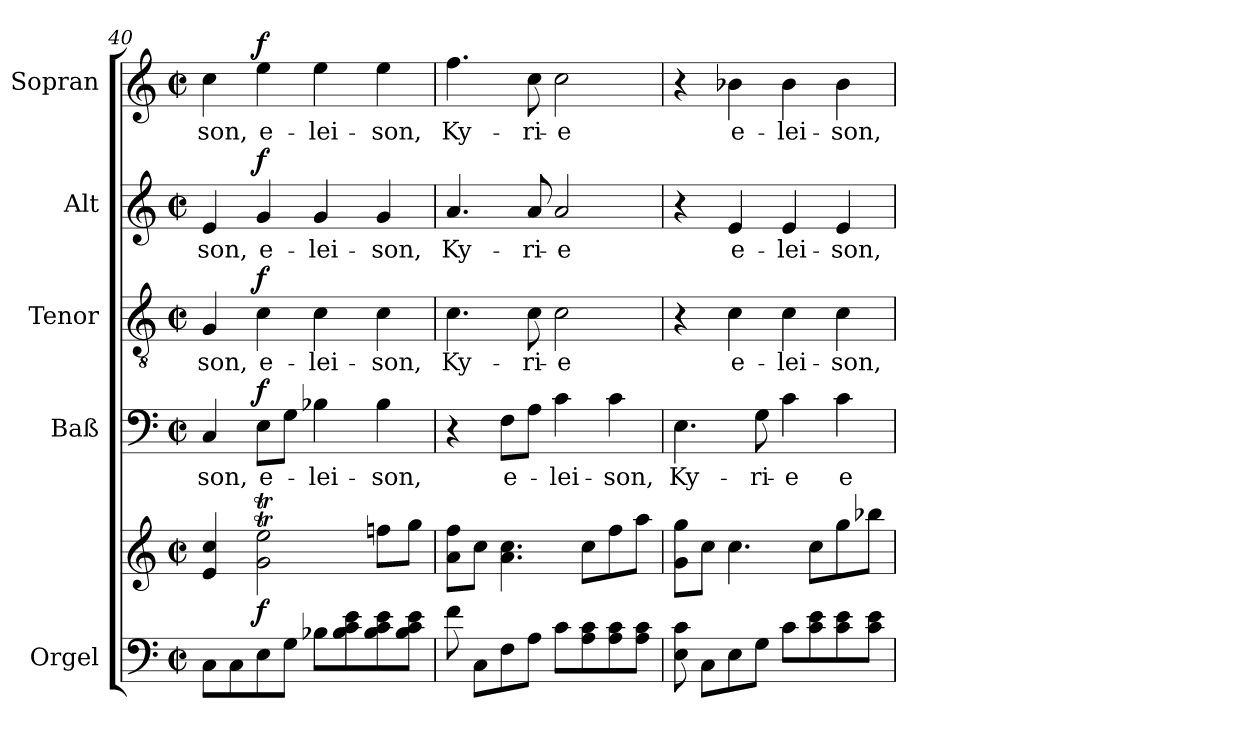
**kern	**kern	**dynam	**kern	**text	**dynam	**kern	**text	**dynam	**kern	**text	**dynam	**kern	**text	**dynam
*part5	*part5	*part5	*part4	*part4	*part4	*part3	*part3	*part3	*part2	*part2	*part2	*part1	*part1	*part1
*staff6	*staff5	*staff5/6	*staff4	*staff4	*staff4	*staff3	*staff3	*staff3	*staff2	*staff2	*staff2	*staff1	*staff1	*staff1
*I"Orgel	*	*	*I"Baß	*	*	*I"Tenor	*	*	*I"Alt	*	*	*I"Sopran	*	*
*clefF4	*clefG2	*	*clefF4	*	*	*clefGv2	*	*	*clefG2	*	*	*clefG2	*	*
*k[]	*k[]	*	*k[]	*	*	*k[]	*	*	*k[]	*	*	*k[]	*	*
*C:	*C:	*	*C:	*	*	*C:	*	*	*C:	*	*	*C:	*	*
*M2/2	*M2/2	*	*M2/2	*	*	*M2/2	*	*	*M2/2	*	*	*M2/2	*	*
*met(c|)	*met(c|)	*	*met(c|)	*	*	*met(c|)	*	*	*met(c|)	*	*	*met(c|)	*	*
=40	=40	=40	=40	=40	=40	=40	=40	=40	=40	=40	=40	=40	=40	=40
!	!	!	!	!LO:LY:b	!	!	!LO:LY:b	!	!	!LO:LY:b	!	!	!LO:LY:b	!
8C\L	4e/ 4cc/	.	4C/	-son,	.	4G/	-son,	.	4e/	-son,	.	4cc\	-son,	.
8C\	.	.	.	.	.	.	.	.	.	.	.	.	.	.
!	!	!LO:DY:b	!	!LO:LY:b	!LO:DY:a	!	!LO:LY:b	!LO:DY:a	!	!LO:LY:b	!LO:DY:a	!	!LO:LY:b	!LO:DY:a
8E\	2g\T 2ee\T	f	8E\L	e-	f	4c\	e-	f	4g/	e-	f	4ee\	e-	f
8G\J	.	.	8G\J	.	.	.	.	.	.	.	.	.	.	.
!	!	!	!	!LO:LY:b	!	!	!LO:LY:b	!	!	!LO:LY:b	!	!	!LO:LY:b	!
8B-X\L	.	.	4B-X\	-lei-	.	4c\	-lei-	.	4g/	-lei-	.	4ee\	-lei-	.
8B-\ 8c\ 8e\	.	.	.	.	.	.	.	.	.	.	.	.	.	.
!	!	!	!	!LO:LY:b	!	!	!LO:LY:b	!	!	!LO:LY:b	!	!	!LO:LY:b	!
8B-\ 8c\ 8e\	8ff\L	.	4B-\	-son,	.	4c\	-son,	.	4g/	-son,	.	4ee\	-son,	.
8B-\ 8c\ 8e\J	8gg\J	.	.	.	.	.	.	.	.	.	.	.	.	.
=41	=41	=41	=41	=41	=41	=41	=41	=41	=41	=41	=41	=41	=41	=41
!	!	!	!	!	!	!	!LO:LY:b	!	!	!LO:LY:b	!	!	!LO:LY:b	!
8f\	8a\ 8ff\L	.	4r	.	.	4.c\	Ky-	.	4.a/	Ky-	.	4.ff\	Ky-	.
8C\L	8cc\J	.	.	.	.	.	.	.	.	.	.	.	.	.
!	!	!	!	!LO:LY:b	!	!	!	!	!	!	!	!	!	!
8F\	4.a\ 4.cc\	.	8F\L	e-	.	.	.	.	.	.	.	.	.	.
!	!	!	!	!	!	!	!LO:LY:b	!	!	!LO:LY:b	!	!	!LO:LY:b	!
8A\J	.	.	8A\J	.	.	8c\	-ri-	.	8a/	-ri-	.	8cc\	-ri-	.
!	!	!	!	!LO:LY:b	!	!	!LO:LY:b	!	!	!LO:LY:b	!	!	!LO:LY:b	!
8c\L	.	.	4c\	-lei-	.	2c\	-e	.	2a/	-e	.	2cc\	-e	.
8A\ 8c\	8cc\L	.	.	.	.	.	.	.	.	.	.	.	.	.
!	!	!	!	!LO:LY:b	!	!	!	!	!	!	!	!	!	!
8A\ 8c\	8ff\	.	4c\	-son,	.	.	.	.	.	.	.	.	.	.
8A\ 8c\J	8aa\J	.	.	.	.	.	.	.	.	.	.	.	.	.
=42	=42	=42	=42	=42	=42	=42	=42	=42	=42	=42	=42	=42	=42	=42
!	!	!	!	!LO:LY:b	!	!	!	!	!	!	!	!	!	!
8E\ 8c\	8g\ 8gg\L	.	4.E\	Ky-	.	4r	.	.	4r	.	.	4r	.	.
8C\L	8cc\J	.	.	.	.	.	.	.	.	.	.	.	.	.
!	!	!	!	!	!	!	!LO:LY:b	!	!	!LO:LY:b	!	!	!LO:LY:b	!
8E\	4.cc\	.	.	.	.	4c\	e-	.	4e/	e-	.	4b-X\	e-	.
!	!	!	!	!LO:LY:b	!	!	!	!	!	!	!	!	!	!
8G\J	.	.	8G\	-ri-	.	.	.	.	.	.	.	.	.	.
!	!	!	!	!LO:LY:b	!	!	!LO:LY:b	!	!	!LO:LY:b	!	!	!LO:LY:b	!
8c\L	.	.	4c\	-e	.	4c\	-lei-	.	4e/	-lei-	.	4b-\	-lei-	.
8c\ 8e\	8cc\L	.	.	.	.	.	.	.	.	.	.	.	.	.
!	!	!	!	!LO:LY:b	!	!	!LO:LY:b	!	!	!LO:LY:b	!	!	!LO:LY:b	!
8c\ 8e\	8gg\	.	4c\	e-	.	4c\	-son,	.	4e/	-son,	.	4b-\	-son,	.
8c\ 8e\J	8bb-X\J	.	.	.	.	.	.	.	.	.	.	.	.	.
=	=	=	=	=	=	=	=	=	=	=	=	=	=	=
*-	*-	*-	*-	*-	*-	*-	*-	*-	*-	*-	*-	*-	*-	*-
